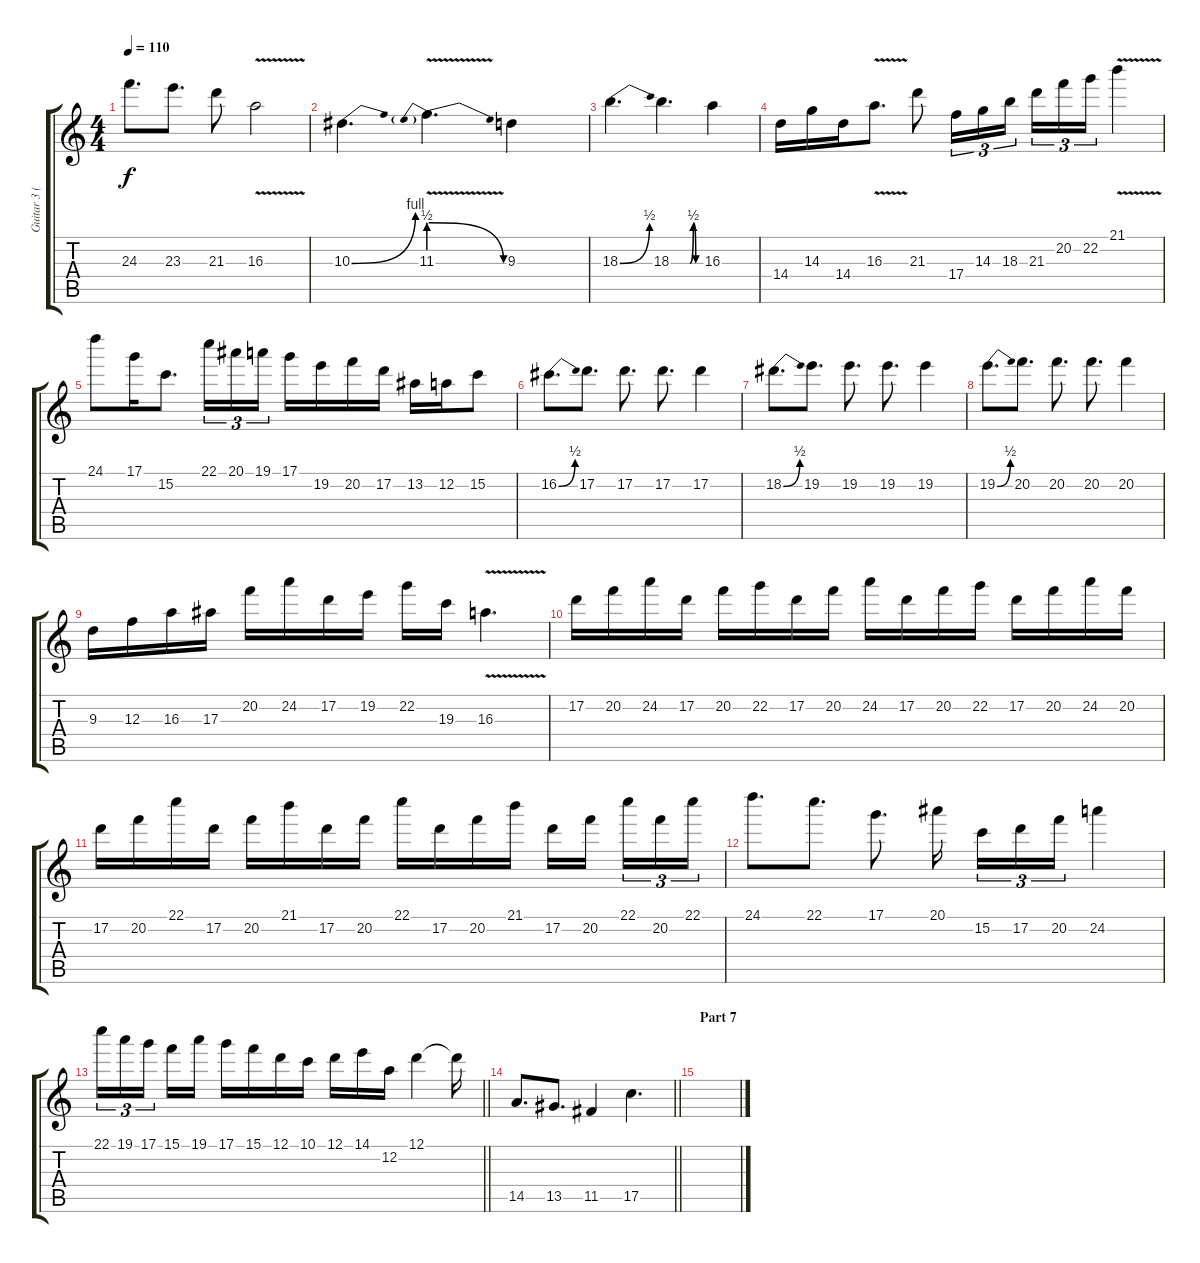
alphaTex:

\track ("Guitar 3 (Lead 1)" "Guitar 3 (") {instrument overdrivenguitar}
\staff {score tabs}
\tuning (D4 A3 F3 C3 G2 D2) {hide}
\ts (4 4)
\tempo 110
\clef g2
\ks c
24.3.8{d dy f} 23.3.8{d} 21.3.8 16.3{v}.2 |
10.3{be (bend 0 0 60 4)}.4{d} 11.3{be (prebendrelease 0 2 60 0) v}.4{d} 9.3.4 |
18.3{be (bend 0 0 60 2)}.4{d} 18.3{be (custom 0 0 38 0 45 2 50 0 60 0)}.4{d} 16.3.4 |
14.4.16 14.3.16 14.4.16 16.3{v}.8{d} 21.3.8 17.4.16{tu (3 2)} 14.3.16{tu (3 2)} 18.3.16{tu (3 2) beam splitsecondary} 21.3.16{tu (3 2)} 20.2.16{tu (3 2)} 22.2.16{tu (3 2)} 21.1{v}.4 |
24.1.8 17.1.16 15.2.8{d} 22.1.16{tu (3 2)} 20.1.16{tu (3 2)} 19.1.16{tu (3 2)} 17.1.16 19.2.16 20.2.16 17.2.16 13.2.16 12.2.16 15.2.8 |
16.2{be (bend 0 0 60 2)}.8{d} 17.2.8{d} 17.2.8{d} 17.2.8{d} 17.2.4 |
18.2{be (bend 0 0 60 2)}.8{d} 19.2.8{d} 19.2.8{d} 19.2.8{d} 19.2.4 |
19.2{be (bend 0 0 60 2)}.8{d} 20.2.8{d} 20.2.8{d} 20.2.8{d} 20.2.4 |
9.3.16 12.3.16 16.3.16 17.3.16 20.2.16 24.2.16 17.2.16 19.2.16 22.2.16 19.3.16 16.3{v}.4{d} |
17.2.16 20.2.16 24.2.16 17.2.16 20.2.16 22.2.16 17.2.16 20.2.16 24.2.16 17.2.16 20.2.16 22.2.16 17.2.16 20.2.16 24.2.16 20.2.16 |
17.2.16 20.2.16 22.1.16 17.2.16 20.2.16 21.1.16 17.2.16 20.2.16 22.1.16 17.2.16 20.2.16 21.1.16 17.2.16 20.2.16{beam splitsecondary} 22.1.16{tu (3 2)} 20.2.16{tu (3 2)} 22.1.16{tu (3 2)} |
24.1.8{d} 22.1.8{d} 17.1.8{d} 20.1.16{beam splitsecondary} 15.2.16{tu (3 2)} 17.2.16{tu (3 2)} 20.2.16{tu (3 2)} 24.2.4 |
\barLineRight lightlight
22.1.16{tu (3 2)} 19.1.16{tu (3 2)} 17.1.16{tu (3 2) beam splitsecondary} 15.1.16 19.1.16 17.1.16 15.1.16 12.1.16 10.1.16 12.1.16 14.1.16 12.2.16 12.1.4 12.1{t}.16 |
\barLineRight lightlight
14.5.8{d} 13.5.8{d} 11.5.4 17.5.4{d} |
\section ("" "Part 7")
